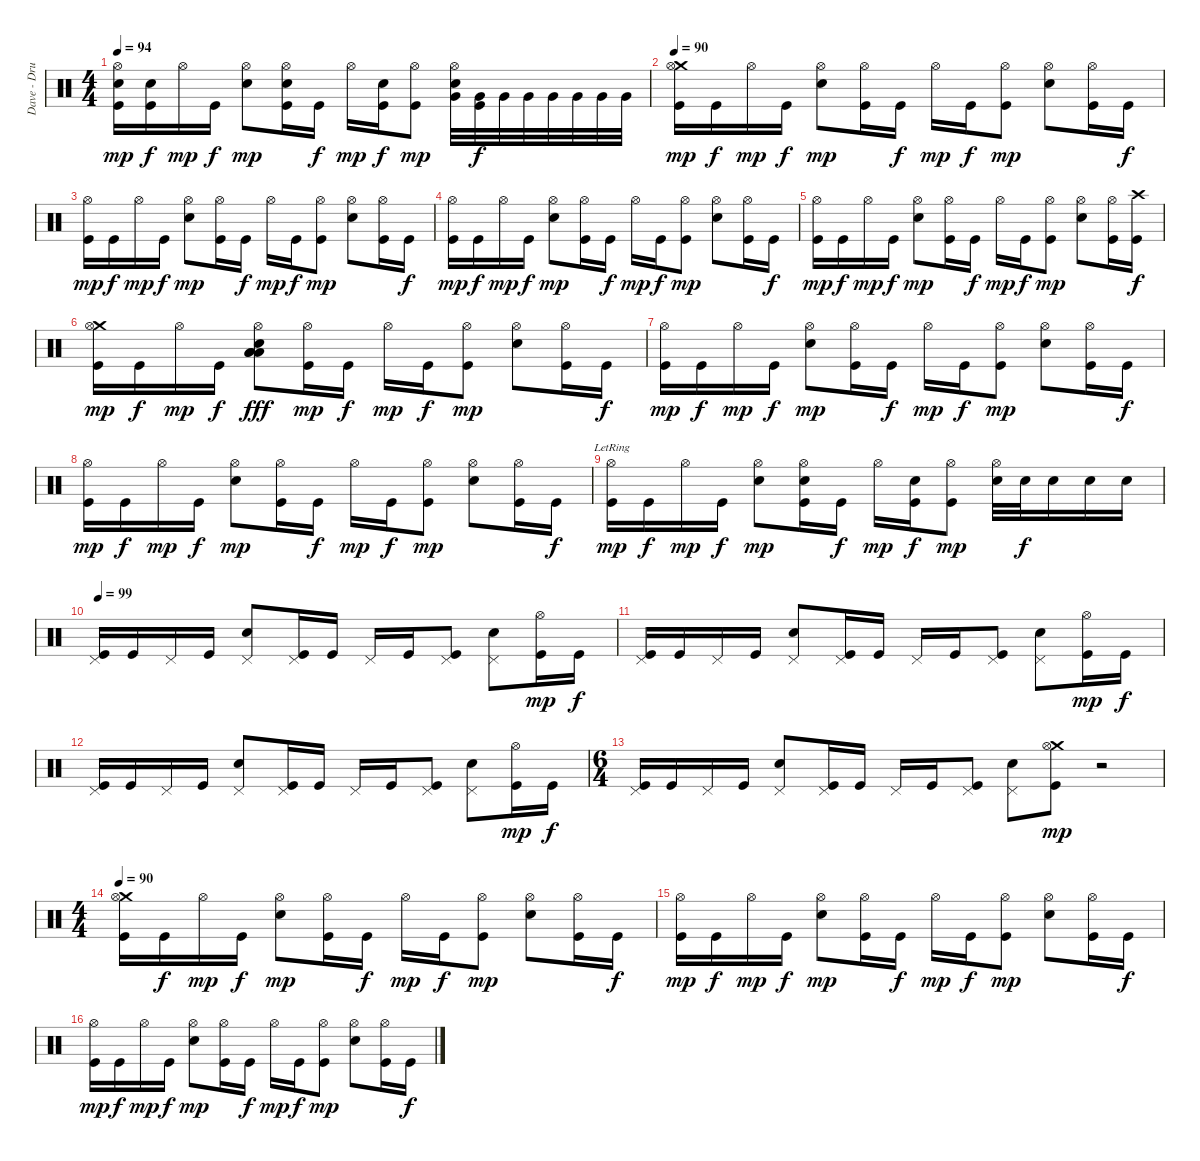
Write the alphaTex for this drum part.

\track ("Dave - Drums" "Dave - Dru") {instrument percussion}
\staff {score}
\articulation defaults
\ts (4 4)
\tempo 94
\clef neutral
\ks c
("Hi-Hat (open)" "Electric Snare (hit)" "Kick (hit)").16{dy mp} ("Electric Snare (hit)" "Kick (hit)").16{dy f} "Hi-Hat (open)".16{dy mp} "Kick (hit)".16{dy f} ("Hi-Hat (open)" "Electric Snare (hit)").8{dy mp} ("Hi-Hat (open)" "Electric Snare (hit)" "Kick (hit)").16 "Kick (hit)".16{dy f} "Hi-Hat (open)".16{dy mp} ("Electric Snare (hit)" "Kick (hit)").16{dy f} ("Hi-Hat (open)" "Kick (hit)").8{dy mp} ("Hi-Hat (open)" "Very Low Tom (hit)" "Electric Snare (hit)").32 ("Very Low Tom (hit)" "Kick (hit)").32{dy f} "Very Low Tom (hit)".32 "Very Low Tom (hit)".32 "Very Low Tom (hit)".32 "Very Low Tom (hit)".32 "Very Low Tom (hit)".32 "Very Low Tom (hit)".32 |
\tempo 90
("Crash medium (hit)" "Hi-Hat (open)" "Kick (hit)").16{dy mp} "Kick (hit)".16{dy f} "Hi-Hat (open)".16{dy mp} "Kick (hit)".16{dy f} ("Hi-Hat (open)" "Electric Snare (hit)").8{dy mp} ("Hi-Hat (open)" "Kick (hit)").16 "Kick (hit)".16{dy f} "Hi-Hat (open)".16{dy mp} "Kick (hit)".16{dy f} ("Hi-Hat (open)" "Kick (hit)").8{dy mp} ("Hi-Hat (open)" "Electric Snare (hit)").8 ("Hi-Hat (open)" "Kick (hit)").16 "Kick (hit)".16{dy f} |
("Hi-Hat (open)" "Kick (hit)").16{dy mp} "Kick (hit)".16{dy f} "Hi-Hat (open)".16{dy mp} "Kick (hit)".16{dy f} ("Hi-Hat (open)" "Electric Snare (hit)").8{dy mp} ("Hi-Hat (open)" "Kick (hit)").16 "Kick (hit)".16{dy f} "Hi-Hat (open)".16{dy mp} "Kick (hit)".16{dy f} ("Hi-Hat (open)" "Kick (hit)").8{dy mp} ("Hi-Hat (open)" "Electric Snare (hit)").8 ("Hi-Hat (open)" "Kick (hit)").16 "Kick (hit)".16{dy f} |
("Hi-Hat (open)" "Kick (hit)").16{dy mp} "Kick (hit)".16{dy f} "Hi-Hat (open)".16{dy mp} "Kick (hit)".16{dy f} ("Hi-Hat (open)" "Electric Snare (hit)").8{dy mp} ("Hi-Hat (open)" "Kick (hit)").16 "Kick (hit)".16{dy f} "Hi-Hat (open)".16{dy mp} "Kick (hit)".16{dy f} ("Hi-Hat (open)" "Kick (hit)").8{dy mp} ("Hi-Hat (open)" "Electric Snare (hit)").8 ("Hi-Hat (open)" "Kick (hit)").16 "Kick (hit)".16{dy f} |
("Hi-Hat (open)" "Kick (hit)").16{dy mp} "Kick (hit)".16{dy f} "Hi-Hat (open)".16{dy mp} "Kick (hit)".16{dy f} ("Hi-Hat (open)" "Electric Snare (hit)").8{dy mp} ("Hi-Hat (open)" "Kick (hit)").16 "Kick (hit)".16{dy f} "Hi-Hat (open)".16{dy mp} "Kick (hit)".16{dy f} ("Hi-Hat (open)" "Kick (hit)").8{dy mp} ("Hi-Hat (open)" "Electric Snare (hit)").8 ("Hi-Hat (open)" "Kick (hit)").16 ("Crash high (hit)" "Kick (hit)").16{dy f} |
("Crash medium (hit)" "Hi-Hat (open)" "Kick (hit)").16{dy mp} "Kick (hit)".16{dy f} "Hi-Hat (open)".16{dy mp} "Kick (hit)".16{dy f} ("Hi-Hat (open)" "Electric Snare (hit)" "Low Floor Tom (hit)" "Low Floor Tom (hit)" "Low Floor Tom (hit)").8{dy fff} ("Hi-Hat (open)" "Kick (hit)").16{dy mp} "Kick (hit)".16{dy f} "Hi-Hat (open)".16{dy mp} "Kick (hit)".16{dy f} ("Hi-Hat (open)" "Kick (hit)").8{dy mp} ("Hi-Hat (open)" "Electric Snare (hit)").8 ("Hi-Hat (open)" "Kick (hit)").16 "Kick (hit)".16{dy f} |
("Hi-Hat (open)" "Kick (hit)").16{dy mp} "Kick (hit)".16{dy f} "Hi-Hat (open)".16{dy mp} "Kick (hit)".16{dy f} ("Hi-Hat (open)" "Electric Snare (hit)").8{dy mp} ("Hi-Hat (open)" "Kick (hit)").16 "Kick (hit)".16{dy f} "Hi-Hat (open)".16{dy mp} "Kick (hit)".16{dy f} ("Hi-Hat (open)" "Kick (hit)").8{dy mp} ("Hi-Hat (open)" "Electric Snare (hit)").8 ("Hi-Hat (open)" "Kick (hit)").16 "Kick (hit)".16{dy f} |
("Hi-Hat (open)" "Kick (hit)").16{dy mp} "Kick (hit)".16{dy f} "Hi-Hat (open)".16{dy mp} "Kick (hit)".16{dy f} ("Hi-Hat (open)" "Electric Snare (hit)").8{dy mp} ("Hi-Hat (open)" "Kick (hit)").16 "Kick (hit)".16{dy f} "Hi-Hat (open)".16{dy mp} "Kick (hit)".16{dy f} ("Hi-Hat (open)" "Kick (hit)").8{dy mp} ("Hi-Hat (open)" "Electric Snare (hit)").8 ("Hi-Hat (open)" "Kick (hit)").16 "Kick (hit)".16{dy f} |
("Hi-Hat (open)"{lr} "Kick (hit)").16{dy mp} "Kick (hit)".16{dy f} "Hi-Hat (open)".16{dy mp} "Kick (hit)".16{dy f} ("Hi-Hat (open)" "Electric Snare (hit)").8{dy mp} ("Hi-Hat (open)" "Electric Snare (hit)" "Kick (hit)").16 "Kick (hit)".16{dy f} "Hi-Hat (open)".16{dy mp} ("Electric Snare (hit)" "Kick (hit)").16{dy f} ("Hi-Hat (open)" "Kick (hit)").8{dy mp} ("Hi-Hat (open)" "Electric Snare (hit)").32 "Electric Snare (hit)".32{dy f} "Electric Snare (hit)".16 "Electric Snare (hit)".16 "Electric Snare (hit)".16 |
\tempo 99
("Pedal Hi-Hat (hit)" "Kick (hit)").16 "Kick (hit)".16 "Pedal Hi-Hat (hit)".16 "Kick (hit)".16 ("Pedal Hi-Hat (hit)" "Electric Snare (hit)").8 ("Pedal Hi-Hat (hit)" "Kick (hit)").16 "Kick (hit)".16 "Pedal Hi-Hat (hit)".16 "Kick (hit)".16 ("Pedal Hi-Hat (hit)" "Kick (hit)").8 ("Pedal Hi-Hat (hit)" "Electric Snare (hit)").8 ("Hi-Hat (open)" "Kick (hit)").16{dy mp} "Kick (hit)".16{dy f} |
("Pedal Hi-Hat (hit)" "Kick (hit)").16 "Kick (hit)".16 "Pedal Hi-Hat (hit)".16 "Kick (hit)".16 ("Pedal Hi-Hat (hit)" "Electric Snare (hit)").8 ("Pedal Hi-Hat (hit)" "Kick (hit)").16 "Kick (hit)".16 "Pedal Hi-Hat (hit)".16 "Kick (hit)".16 ("Pedal Hi-Hat (hit)" "Kick (hit)").8 ("Pedal Hi-Hat (hit)" "Electric Snare (hit)").8 ("Hi-Hat (open)" "Kick (hit)").16{dy mp} "Kick (hit)".16{dy f} |
("Pedal Hi-Hat (hit)" "Kick (hit)").16 "Kick (hit)".16 "Pedal Hi-Hat (hit)".16 "Kick (hit)".16 ("Pedal Hi-Hat (hit)" "Electric Snare (hit)").8 ("Pedal Hi-Hat (hit)" "Kick (hit)").16 "Kick (hit)".16 "Pedal Hi-Hat (hit)".16 "Kick (hit)".16 ("Pedal Hi-Hat (hit)" "Kick (hit)").8 ("Pedal Hi-Hat (hit)" "Electric Snare (hit)").8 ("Hi-Hat (open)" "Kick (hit)").16{dy mp} "Kick (hit)".16{dy f} |
\ts (6 4)
("Pedal Hi-Hat (hit)" "Kick (hit)").16 "Kick (hit)".16 "Pedal Hi-Hat (hit)".16 "Kick (hit)".16 ("Pedal Hi-Hat (hit)" "Electric Snare (hit)").8 ("Pedal Hi-Hat (hit)" "Kick (hit)").16 "Kick (hit)".16 "Pedal Hi-Hat (hit)".16 "Kick (hit)".16 ("Pedal Hi-Hat (hit)" "Kick (hit)").8 ("Pedal Hi-Hat (hit)" "Electric Snare (hit)").8 ("Crash medium (hit)" "Hi-Hat (open)" "Kick (hit)").8{dy mp} r.2 |
\ts (4 4)
\tempo 90
("Crash medium (hit)" "Hi-Hat (open)" "Kick (hit)").16 "Kick (hit)".16{dy f} "Hi-Hat (open)".16{dy mp} "Kick (hit)".16{dy f} ("Hi-Hat (open)" "Electric Snare (hit)").8{dy mp} ("Hi-Hat (open)" "Kick (hit)").16 "Kick (hit)".16{dy f} "Hi-Hat (open)".16{dy mp} "Kick (hit)".16{dy f} ("Hi-Hat (open)" "Kick (hit)").8{dy mp} ("Hi-Hat (open)" "Electric Snare (hit)").8 ("Hi-Hat (open)" "Kick (hit)").16 "Kick (hit)".16{dy f} |
("Hi-Hat (open)" "Kick (hit)").16{dy mp} "Kick (hit)".16{dy f} "Hi-Hat (open)".16{dy mp} "Kick (hit)".16{dy f} ("Hi-Hat (open)" "Electric Snare (hit)").8{dy mp} ("Hi-Hat (open)" "Kick (hit)").16 "Kick (hit)".16{dy f} "Hi-Hat (open)".16{dy mp} "Kick (hit)".16{dy f} ("Hi-Hat (open)" "Kick (hit)").8{dy mp} ("Hi-Hat (open)" "Electric Snare (hit)").8 ("Hi-Hat (open)" "Kick (hit)").16 "Kick (hit)".16{dy f} |
("Hi-Hat (open)" "Kick (hit)").16{dy mp} "Kick (hit)".16{dy f} "Hi-Hat (open)".16{dy mp} "Kick (hit)".16{dy f} ("Hi-Hat (open)" "Electric Snare (hit)").8{dy mp} ("Hi-Hat (open)" "Kick (hit)").16 "Kick (hit)".16{dy f} "Hi-Hat (open)".16{dy mp} "Kick (hit)".16{dy f} ("Hi-Hat (open)" "Kick (hit)").8{dy mp} ("Hi-Hat (open)" "Electric Snare (hit)").8 ("Hi-Hat (open)" "Kick (hit)").16 "Kick (hit)".16{dy f}
